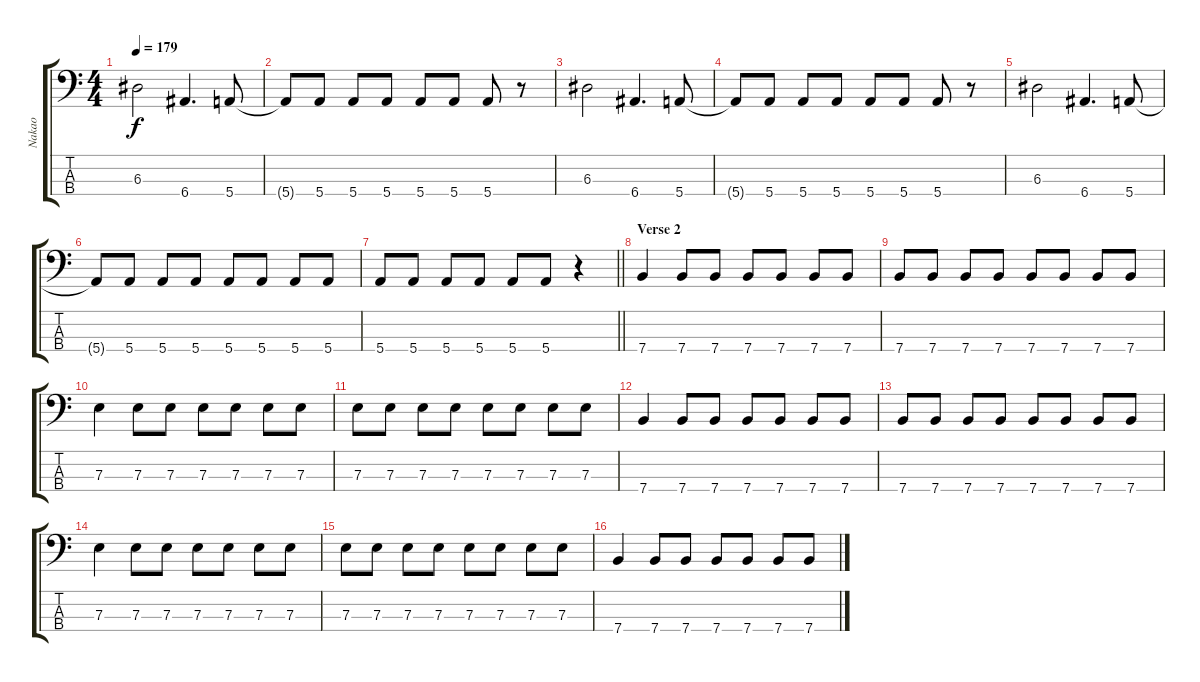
\track ("Nakao" "Nakao") {instrument electricbassfinger}
\staff {score tabs}
\tuning (G2 D2 A1 E1) {hide}
\ts (4 4)
\tempo 179
\clef f4
\ks c
6.3.2{dy f} 6.4.4{d} 5.4.8 |
5.4{t}.8 5.4.8 5.4.8 5.4.8 5.4.8 5.4.8 5.4.8 r.8 |
6.3.2 6.4.4{d} 5.4.8 |
5.4{t}.8 5.4.8 5.4.8 5.4.8 5.4.8 5.4.8 5.4.8 r.8 |
6.3.2 6.4.4{d} 5.4.8 |
5.4{t}.8 5.4.8 5.4.8 5.4.8 5.4.8 5.4.8 5.4.8 5.4.8 |
\barLineRight lightlight
5.4.8 5.4.8 5.4.8 5.4.8 5.4.8 5.4.8 r.4 |
\section ("" "Verse 2")
7.4.4 7.4.8 7.4.8 7.4.8 7.4.8 7.4.8 7.4.8 |
7.4.8 7.4.8 7.4.8 7.4.8 7.4.8 7.4.8 7.4.8 7.4.8 |
7.3.4 7.3.8 7.3.8 7.3.8 7.3.8 7.3.8 7.3.8 |
7.3.8 7.3.8 7.3.8 7.3.8 7.3.8 7.3.8 7.3.8 7.3.8 |
7.4.4 7.4.8 7.4.8 7.4.8 7.4.8 7.4.8 7.4.8 |
7.4.8 7.4.8 7.4.8 7.4.8 7.4.8 7.4.8 7.4.8 7.4.8 |
7.3.4 7.3.8 7.3.8 7.3.8 7.3.8 7.3.8 7.3.8 |
7.3.8 7.3.8 7.3.8 7.3.8 7.3.8 7.3.8 7.3.8 7.3.8 |
7.4.4 7.4.8 7.4.8 7.4.8 7.4.8 7.4.8 7.4.8
